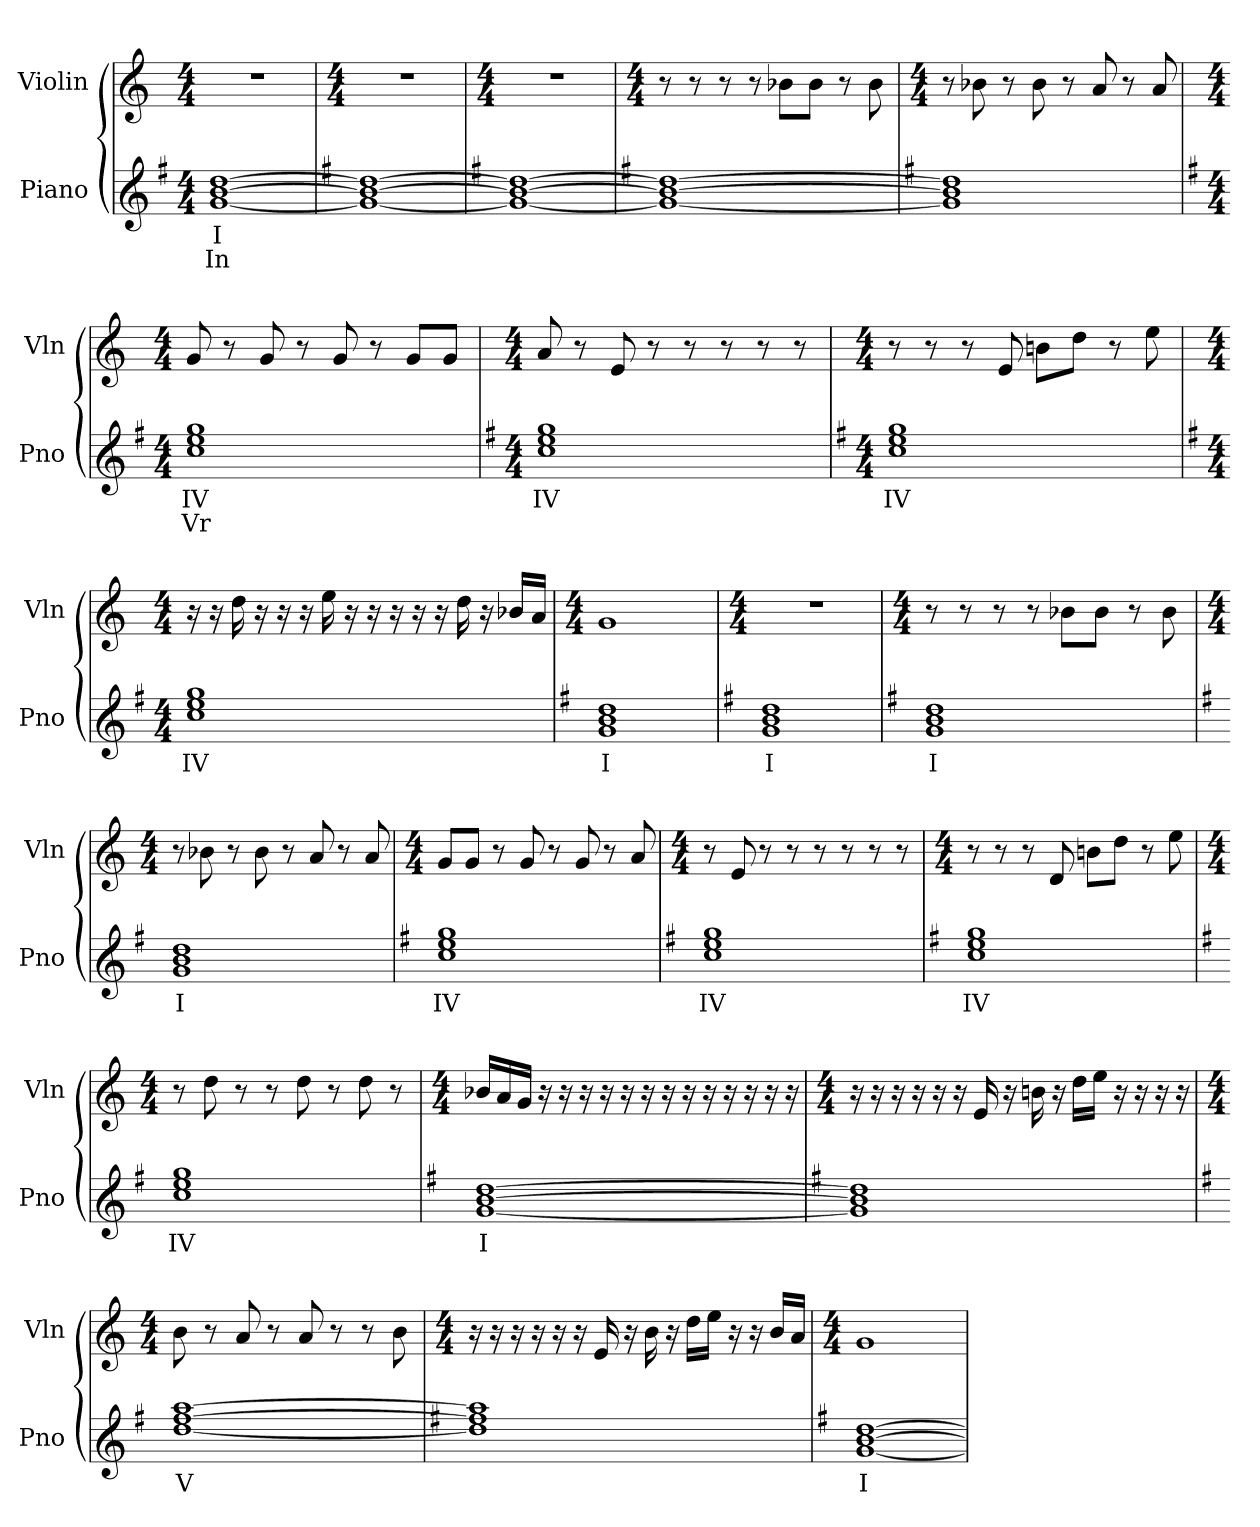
**kern	**text	**text	**kern
*part2	*part2	*part2	*part1
*staff2	*staff2	*staff2	*staff1
*I"Piano	*	*	*I"Violin
*I'Pno	*	*	*I'Vln
*k[f#]	*	*	*
*G:	*	*	*
*M4/4	*	*	*M4/4
=	=	=	=
[1g [1b [1dd	I	In	1r
=	=	=	=
*k[f#]	*	*	*
*G:	*	*	*
*	*	*	*M4/4
1g_ 1b_ 1dd_	.	.	1r
=	=	=	=
*k[f#]	*	*	*
*G:	*	*	*
*	*	*	*M4/4
1g_ 1b_ 1dd_	.	.	1r
=	=	=	=
*k[f#]	*	*	*
*G:	*	*	*
*	*	*	*M4/4
1g_ 1b_ 1dd_	.	.	8r
.	.	.	8r
.	.	.	8r
.	.	.	8r
.	.	.	8b-XL
.	.	.	8b-J
.	.	.	8r
.	.	.	8b-
=	=	=	=
*k[f#]	*	*	*
*G:	*	*	*
*	*	*	*M4/4
1g] 1b] 1dd]	.	.	8r
.	.	.	8b-X
.	.	.	8r
.	.	.	8b-
.	.	.	8r
.	.	.	8a
.	.	.	8r
.	.	.	8a
=	=	=	=
*k[f#]	*	*	*
*G:	*	*	*
*M4/4	*	*	*M4/4
1cc 1ee 1gg	IV	Vr	8g
.	.	.	8r
.	.	.	8g
.	.	.	8r
.	.	.	8g
.	.	.	8r
.	.	.	8gL
.	.	.	8gJ
=	=	=	=
*k[f#]	*	*	*
*G:	*	*	*
*M4/4	*	*	*M4/4
1cc 1ee 1gg	IV	.	8a
.	.	.	8r
.	.	.	8e
.	.	.	8r
.	.	.	8r
.	.	.	8r
.	.	.	8r
.	.	.	8r
=	=	=	=
*k[f#]	*	*	*
*G:	*	*	*
*M4/4	*	*	*M4/4
1cc 1ee 1gg	IV	.	8r
.	.	.	8r
.	.	.	8r
.	.	.	8e
.	.	.	8bnL
.	.	.	8ddJ
.	.	.	8r
.	.	.	8ee
=	=	=	=
*k[f#]	*	*	*
*G:	*	*	*
*M4/4	*	*	*M4/4
1cc 1ee 1gg	IV	.	16r
.	.	.	16r
.	.	.	16dd
.	.	.	16r
.	.	.	16r
.	.	.	16r
.	.	.	16ee
.	.	.	16r
.	.	.	16r
.	.	.	16r
.	.	.	16r
.	.	.	16r
.	.	.	16dd
.	.	.	16r
.	.	.	16b-XLL
.	.	.	16aJJ
=	=	=	=
*k[f#]	*	*	*
*G:	*	*	*
*	*	*	*M4/4
1g 1b 1dd	I	.	1g
=	=	=	=
*k[f#]	*	*	*
*G:	*	*	*
*	*	*	*M4/4
1g 1b 1dd	I	.	1r
=	=	=	=
*k[f#]	*	*	*
*G:	*	*	*
*	*	*	*M4/4
1g 1b 1dd	I	.	8r
.	.	.	8r
.	.	.	8r
.	.	.	8r
.	.	.	8b-XL
.	.	.	8b-J
.	.	.	8r
.	.	.	8b-
=	=	=	=
*k[f#]	*	*	*
*G:	*	*	*
*	*	*	*M4/4
1g 1b 1dd	I	.	8r
.	.	.	8b-X
.	.	.	8r
.	.	.	8b-
.	.	.	8r
.	.	.	8a
.	.	.	8r
.	.	.	8a
=	=	=	=
*k[f#]	*	*	*
*G:	*	*	*
*	*	*	*M4/4
1cc 1ee 1gg	IV	.	8gL
.	.	.	8gJ
.	.	.	8r
.	.	.	8g
.	.	.	8r
.	.	.	8g
.	.	.	8r
.	.	.	8a
=	=	=	=
*k[f#]	*	*	*
*G:	*	*	*
*	*	*	*M4/4
1cc 1ee 1gg	IV	.	8r
.	.	.	8e
.	.	.	8r
.	.	.	8r
.	.	.	8r
.	.	.	8r
.	.	.	8r
.	.	.	8r
=	=	=	=
*k[f#]	*	*	*
*G:	*	*	*
*	*	*	*M4/4
1cc 1ee 1gg	IV	.	8r
.	.	.	8r
.	.	.	8r
.	.	.	8d
.	.	.	8bnL
.	.	.	8ddJ
.	.	.	8r
.	.	.	8ee
=	=	=	=
*k[f#]	*	*	*
*G:	*	*	*
*	*	*	*M4/4
1cc 1ee 1gg	IV	.	8r
.	.	.	8dd
.	.	.	8r
.	.	.	8r
.	.	.	8dd
.	.	.	8r
.	.	.	8dd
.	.	.	8r
=	=	=	=
*k[f#]	*	*	*
*G:	*	*	*
*	*	*	*M4/4
[1g [1b [1dd	I	.	16b-XLL
.	.	.	16a
.	.	.	16gJJ
.	.	.	16r
.	.	.	16r
.	.	.	16r
.	.	.	16r
.	.	.	16r
.	.	.	16r
.	.	.	16r
.	.	.	16r
.	.	.	16r
.	.	.	16r
.	.	.	16r
.	.	.	16r
.	.	.	16r
=	=	=	=
*k[f#]	*	*	*
*G:	*	*	*
*	*	*	*M4/4
1g] 1b] 1dd]	.	.	16r
.	.	.	16r
.	.	.	16r
.	.	.	16r
.	.	.	16r
.	.	.	16r
.	.	.	16e
.	.	.	16r
.	.	.	16bn
.	.	.	16r
.	.	.	16ddLL
.	.	.	16eeJJ
.	.	.	16r
.	.	.	16r
.	.	.	16r
.	.	.	16r
=	=	=	=
*k[f#]	*	*	*
*G:	*	*	*
*	*	*	*M4/4
[1dd [1ff# [1aa	V	.	8b
.	.	.	8r
.	.	.	8a
.	.	.	8r
.	.	.	8a
.	.	.	8r
.	.	.	8r
.	.	.	8b
=	=	=	=
*k[f#]	*	*	*
*G:	*	*	*
*	*	*	*M4/4
1dd] 1ff#] 1aa]	.	.	16r
.	.	.	16r
.	.	.	16r
.	.	.	16r
.	.	.	16r
.	.	.	16r
.	.	.	16e
.	.	.	16r
.	.	.	16b
.	.	.	16r
.	.	.	16ddLL
.	.	.	16eeJJ
.	.	.	16r
.	.	.	16r
.	.	.	16bLL
.	.	.	16aJJ
=	=	=	=
*k[f#]	*	*	*
*G:	*	*	*
*	*	*	*M4/4
[1g [1b [1dd	I	.	1g
=	=	=	=
*-	*-	*-	*-
